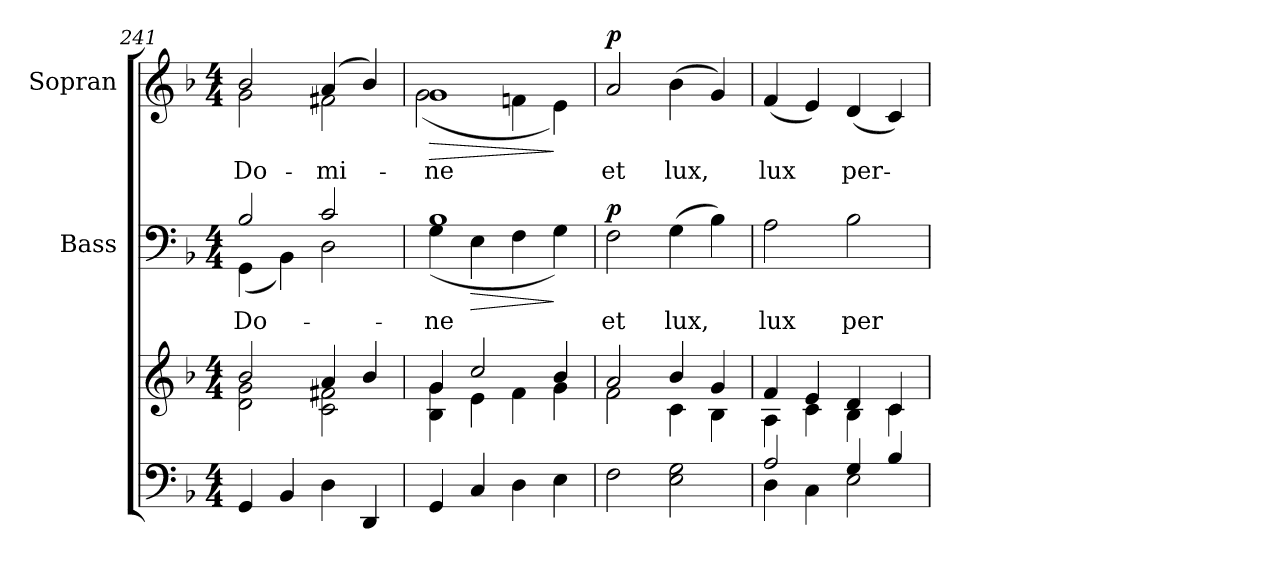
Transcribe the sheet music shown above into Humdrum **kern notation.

**kern	**kern	**kern	**text	**dynam	**kern	**text	**dynam
*part3	*part3	*part2	*part2	*part2	*part1	*part1	*part1
*staff4	*staff3	*staff2	*staff2	*staff2	*staff1	*staff1	*staff1
*	*	*I"Bass	*	*	*I"Sopran	*	*
*	*	*I'B.	*	*	*I'S.	*	*
!!LO:LB:g=z
*clefF4	*clefG2	*clefF4	*	*	*clefG2	*	*
*k[b-]	*k[b-]	*k[b-]	*	*	*k[b-]	*	*
*F:	*F:	*F:	*	*	*F:	*	*
*M4/4	*M4/4	*M4/4	*	*	*M4/4	*	*
=241	=241	=241	=241	=241	=241	=241	=241
*	*^	*	*	*	*	*	*
!	!	!	!	!LO:LY:b	!	!	!LO:LY:b	!
*	*	*	*^	*	*	*^	*	*
4GG/	2b-/	2d\ 2g\	2B-/	(>4GG\	Do-	.	2b-/	2g\	Do-	.
4BB-/	.	.	.	4BB-\)	.	.	.	.	.	.
!	!	!	!	!	!	!	!	!	!LO:LY:b	!
4D\	4a/	2c\ 2f#X\	2c/	2D\	.	.	(4a/	2f#X\	-mi-	.
4DD/	4b-/	.	.	.	.	.	4b-/)	.	.	.
=242	=242	=242	=242	=242	=242	=242	=242	=242	=242	=242
!	!	!	!	!	!LO:LY:b	!	!	!	!LO:LY:b	!LO:HP:b
4GG/	4g/	4B-\ 4g\	1B-	(<4G\	-ne	.	1g	(<2g\	-ne	>
!	!	!	!	!	!	!LO:HP:b	!	!	!	!
4C/	2cc/	4e\	.	4E\	.	>	.	.	.	.
4D\	.	4f\	.	4F\	.	.	.	4fn\	.	.
4E\	4b-/	4g\	.	4G\)	.	]	.	4e\)	.	]
=243	=243	=243	=243	=243	=243	=243	=243	=243	=243	=243
!	!	!	!	!	!LO:LY:b	!LO:DY:a	!	!	!LO:LY:b	!LO:DY:a
*	*	*	*v	*v	*	*	*	*	*	*
*	*	*	*	*	*	*v	*v	*	*
2F\	2a/	2f\	2F\	et	p	2a/	et	p
!	!	!	!	!LO:LY:b	!	!	!LO:LY:b	!
2E\ 2G\	4b-/	4c\	(>4G\	lux,	.	(>4b-\	lux,	.
.	4g/	4B-\	4B-\)	.	.	4g/)	.	.
=244	=244	=244	=244	=244	=244	=244	=244	=244
*^	*	*	*	*	*	*	*	*
!	!	!	!	!	!LO:LY:b	!	!	!LO:LY:b	!
2A/	4D\	4f/	4A\	2A\	lux	.	(<4f/	lux	.
.	4C\	4e/	4c\	.	.	.	4e/)	.	.
!	!	!	!	!	!LO:LY:b	!	!	!LO:LY:b	!
4G/	2E\	4d/	4B-\	2B-\	per-	.	(<4d/	per-	.
4B-/	.	4c/	4c\	.	.	.	4c/)	.	.
*v	*v	*	*	*	*	*	*	*	*
*	*v	*v	*	*	*	*	*	*
=	=	=	=	=	=	=	=
*-	*-	*-	*-	*-	*-	*-	*-
